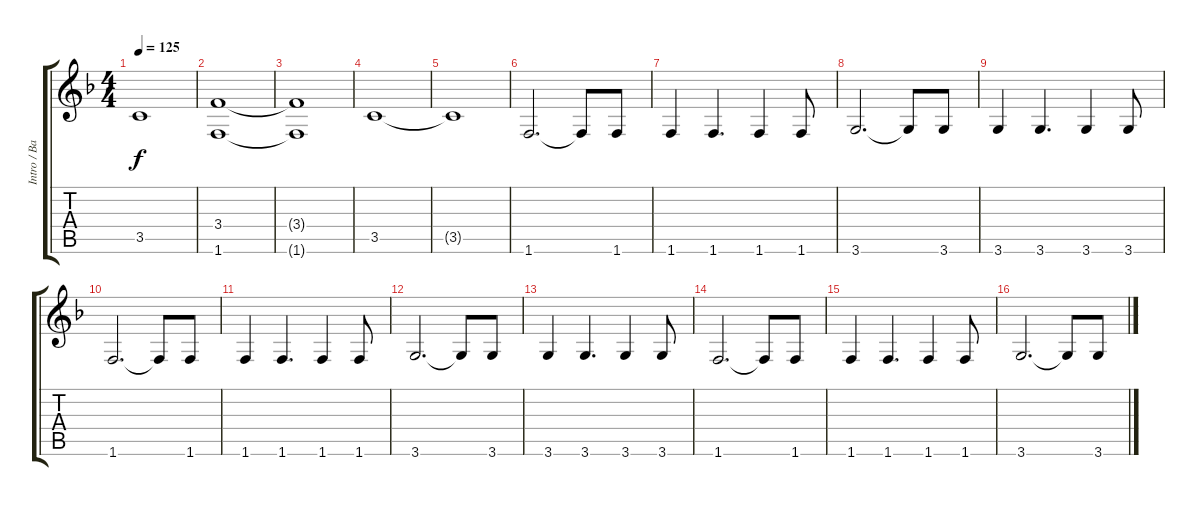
\track ("Intro / Bajo" "Intro / Ba") {instrument acousticguitarsteel}
\staff {score tabs}
\tuning (E4 B3 G3 D3 A2 E2) {hide}
\ts (4 4)
\tempo 125
\clef g2
\ks f
3.5{t}.1{dy f} |
(3.4 1.6).1 |
(3.4{t} 1.6{t}).1 |
3.5.1 |
3.5{t}.1 |
1.6.2{d} 1.6{t}.8 1.6.8 |
1.6.4 1.6.4{d} 1.6.4 1.6.8 |
3.6.2{d} 3.6{t}.8 3.6.8 |
3.6.4 3.6.4{d} 3.6.4 3.6.8 |
1.6.2{d} 1.6{t}.8 1.6.8 |
1.6.4 1.6.4{d} 1.6.4 1.6.8 |
3.6.2{d} 3.6{t}.8 3.6.8 |
3.6.4 3.6.4{d} 3.6.4 3.6.8 |
1.6.2{d} 1.6{t}.8 1.6.8 |
1.6.4 1.6.4{d} 1.6.4 1.6.8 |
3.6.2{d} 3.6{t}.8 3.6.8
